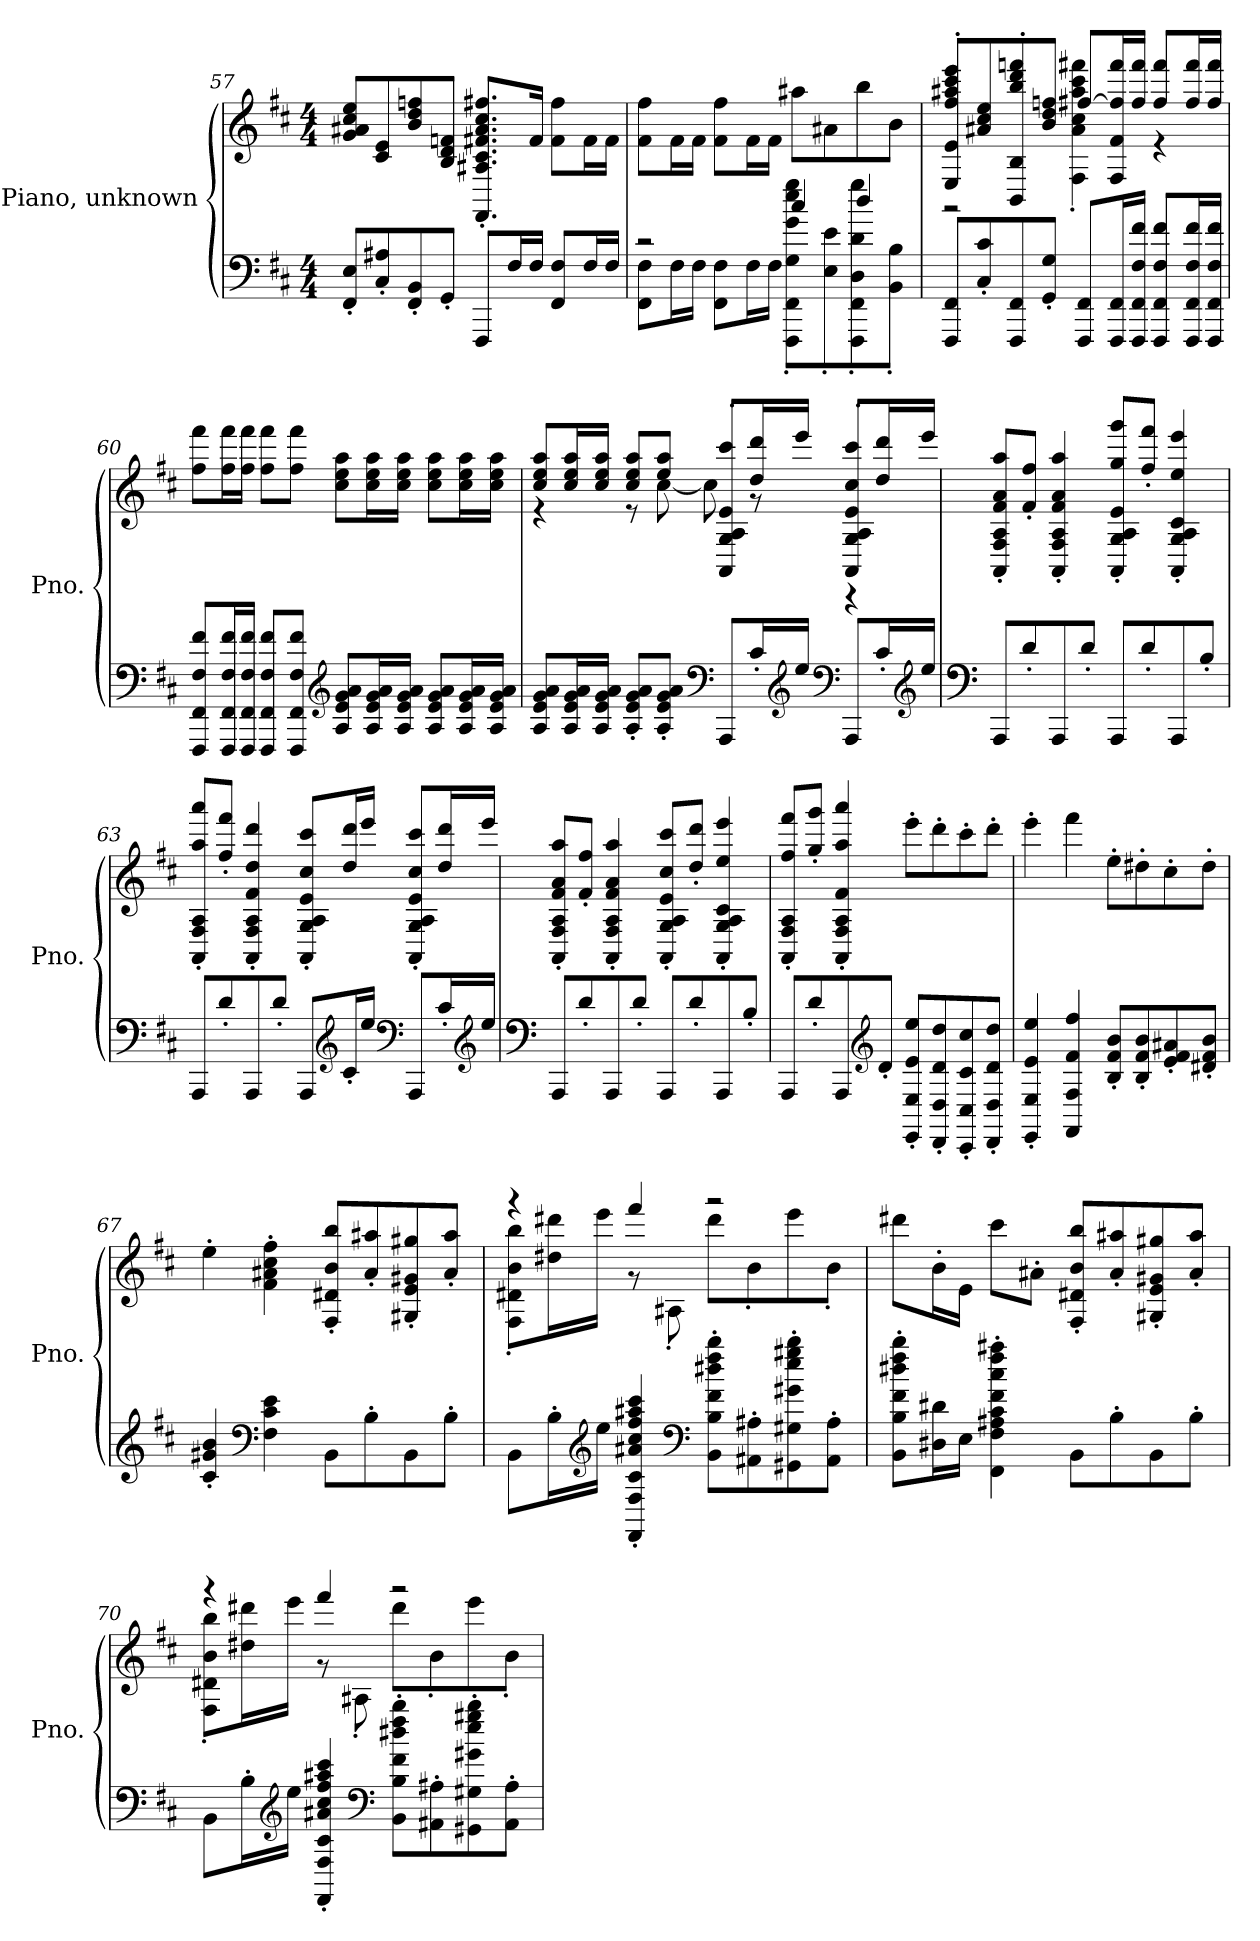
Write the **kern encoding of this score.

**kern	**kern
*part1	*part1
*staff2	*staff1
*I"Piano, unknown	*
*I'Pno.	*
*clefF4	*clefG2
*k[f#c#]	*k[f#c#]
*M4/4	*M4/4
=57	=57
8FF#/' 8E/'L	8g/ 8a#X/ 8cc#/ 8ee/L
8C#/' 8A#X/'	8c#/ 8e/
8FF#/' 8BB/'	8b/ 8dd/ 8ffn/
8GG'/J	8B/ 8d/ 8fn/J
8FFF#/L	8.FF#/' 8.A#X/' 8.c#/' 8.f#X/' 8.a#/' 8.cc#/' 8.ff#X/'L
16F#/L	.
16F#/JJ	16f#/Jk
8FF#/ 8F#/L	8f#\ 8ff#\L
16F#/L	16f#\L
16F#/JJ	16f#\JJ
=58	=58
*^	*
2r	8FF#\ 8F#\L	8f#\ 8ff#\L
.	16F#\L	16f#\L
.	16F#\JJ	16f#\JJ
.	8FF#\ 8F#\L	8f#\ 8ff#\L
.	16F#\L	16f#\L
.	16F#\JJ	16f#\JJ
4cc#/	8FFF#\' 8FF#\' 8G\' 8g\' 8ee\' 8gg\'L	8aa#X\L
.	8E\' 8e\'	8a#X\
4dd/	8FFF#\' 8FF#\' 8D\' 8d\' 8gg\'	8bb\
.	8BB\' 8B\'J	8b\J
*v	*v	*
!!LO:LB:g=z
=59	=59
*	*^
8FFF#/ 8FF#/L	8E/' 8e/' 8ff#/' 8aa#X/' 8ccc#/' 8eee/'L	2r
8C#/' 8c#/'	8a#X/ 8cc#/ 8ee/	.
8FFF#/ 8FF#/	8BB/' 8B/' 8bb/' 8ddd/' 8fffn/'	.
8GG/' 8G/'J	8b/ 8dd/ 8ffn/J	.
8FFF#/ 8FF#/L	[8ff#X/L	4F#\' 4a#\' 4cc#\' 4aa#\' 4ccc#\' 4fff#X\'
16FFF#/ 16FF#/L	16F#/ 16f#/ 16ff#/] 16fff#/L	.
16FFF#/ 16FF#/ 16F#/ 16f#/JJ	16ff#/ 16fff#/JJ	.
8FFF#/ 8FF#/ 8F#/ 8f#/L	8ff#/ 8fff#/L	4r
16FFF#/ 16FF#/ 16F#/ 16f#/L	16ff#/ 16fff#/L	.
16FFF#/ 16FF#/ 16F#/ 16f#/JJ	16ff#/ 16fff#/JJ	.
*	*v	*v
=60	=60
8FFF#/ 8FF#/ 8F#/ 8f#/L	8ff#\ 8fff#\L
16FFF#/ 16FF#/ 16F#/ 16f#/L	16ff#\ 16fff#\L
16FFF#/ 16FF#/ 16F#/ 16f#/JJ	16ff#\ 16fff#\JJ
8FFF#/ 8FF#/ 8F#/ 8f#/L	8ff#\ 8fff#\L
8FFF#/ 8FF#/ 8F#/ 8f#/J	8ff#\ 8fff#\J
*clefG2	*
8A/ 8e/ 8g/ 8a/L	8cc#\ 8ee\ 8aa\L
16A/ 16e/ 16g/ 16a/L	16cc#\ 16ee\ 16aa\L
16A/ 16e/ 16g/ 16a/JJ	16cc#\ 16ee\ 16aa\JJ
8A/ 8e/ 8g/ 8a/L	8cc#\ 8ee\ 8aa\L
16A/ 16e/ 16g/ 16a/L	16cc#\ 16ee\ 16aa\L
16A/ 16e/ 16g/ 16a/JJ	16cc#\ 16ee\ 16aa\JJ
!!LO:LB:g=z
=61	=61
*	*^
8A/ 8e/ 8g/ 8a/L	8cc#/ 8ee/ 8aa/L	4r
16A/ 16e/ 16g/ 16a/L	16cc#/ 16ee/ 16aa/L	.
16A/ 16e/ 16g/ 16a/JJ	16cc#/ 16ee/ 16aa/JJ	.
8A/' 8e/' 8g/' 8a/'L	8cc#/ 8ee/ 8aa/L	8r
8A/' 8e/' 8g/' 8a/'J	8ee/ 8aa/J	[8cc#\
*clefF4	*	*
8AAA/L	8AA/' 8G/' 8A/' 8e/' 8ccc#/'L	8cc#\]
16c#'/L	16dd/ 16ddd/L	8r
*clefG2	*	*
16ee/JJ	16eee/JJ	.
*clefF4	*	*
8AAA/L	8AA/' 8G/' 8A/' 8e/' 8cc#/' 8ccc#/'L	4r
16c#'/L	16dd/ 16ddd/L	.
*clefG2	*	*
16ee/JJ	16eee/JJ	.
*	*v	*v
=62	=62
*clefF4	*
8AAA/L	8AA/' 8F#/' 8A/' 8f#/' 8a/' 8aa/'L
8d'/	8f#/' 8ff#/'J
8AAA/	4AA/' 4F#/' 4A/' 4f#/' 4a/' 4aa/'
8d'/J	.
8AAA/L	8AA/' 8G/' 8A/' 8e/' 8gg/' 8ggg/'L
8d'/	8ff#/' 8fff#/'J
8AAA/	4AA/' 4G/' 4A/' 4c#/' 4ee/' 4eee/'
8B'/J	.
!!LO:LB:g=z
=63	=63
8AAA/L	8AA/' 8F#/' 8A/' 8aa/' 8aaa/'L
8d'/	8ff#/' 8fff#/'J
8AAA/	4AA/' 4F#/' 4A/' 4f#/' 4dd/' 4ddd/'
8d'/J	.
8AAA/L	8AA/' 8G/' 8A/' 8e/' 8cc#/' 8ccc#/'L
*clefG2	*
16c#'/L	16dd/ 16ddd/L
16ee/JJ	16eee/JJ
*clefF4	*
8AAA/L	8AA/' 8G/' 8A/' 8e/' 8cc#/' 8ccc#/'L
16c#'/L	16dd/ 16ddd/L
*clefG2	*
16ee/JJ	16eee/JJ
=64	=64
*clefF4	*
8AAA/L	8AA/' 8F#/' 8A/' 8f#/' 8a/' 8aa/'L
8d'/	8f#/' 8ff#/'J
8AAA/	4AA/' 4F#/' 4A/' 4f#/' 4a/' 4aa/'
8d'/J	.
8AAA/L	8AA/' 8G/' 8A/' 8e/' 8cc#/' 8ccc#/'L
8d'/	8dd/' 8ddd/'J
8AAA/	4AA/' 4G/' 4A/' 4c#/' 4ee/' 4eee/'
8B'/J	.
=65	=65
8AAA/L	8AA/' 8F#/' 8A/' 8ff#/' 8fff#/'L
8d'/	8gg/' 8ggg/'J
8AAA/	4AA/' 4F#/' 4A/' 4f#/' 4aa/' 4aaa/'
*clefG2	*
8d'/J	.
8EE/' 8E/' 8e/' 8ee/'L	8eee'\L
8DD/' 8D/' 8d/' 8dd/'	8ddd'\
8CC#/' 8C#/' 8c#/' 8cc#/'	8ccc#'\
8DD/' 8D/' 8d/' 8dd/'J	8ddd'\J
!!LO:LB:g=z
=66	=66
4EE/' 4E/' 4e/' 4ee/'	4eee'\
4FF#/ 4F#/ 4f#/ 4ff#/	4fff#\
8B/' 8f#/' 8b/'L	8ee'\L
8B/' 8f#/' 8b/'	8dd#X'\
8e/' 8f#/' 8a#X/'	8cc#'\
8d#X/' 8f#/' 8b/'J	8dd#'\J
=67	=67
4c#/' 4g#X/' 4b/'	4ee'\
*clefF4	*
4F#\ 4c#\ 4e\	4f#\' 4a#X\' 4cc#\' 4ff#\'
8BB\L	8F#/' 8d#X/' 8b/' 8bb/'L
8B'\	8a#/' 8aa#X/'
8BB\	8G#X/' 8e/' 8g#X/' 8gg#X/'
8B'\J	8a#/' 8aa#/'J
=68	=68
*	*^
8BB\L	4r	8F#\' 8d#X\' 8b\' 8bb\'L
16B'\L	.	16dd#X\ 16ddd#X\L
*clefG2	*	*
16ee\JJ	.	16eee\JJ
4FF#/' 4F#/' 4c#/' 4a#X/' 4cc#/' 4ff#/' 4aa#X/' 4ccc#/'	4fff#/	8r
.	.	8A#X'\
*clefF4	*	*
8BB\' 8B\' 8f#\' 8dd#X\' 8ff#\' 8bb\'L	2r	8ddd#\L
8AA#X\' 8A#X\'	.	8b'\
8GG#X\' 8G#X\' 8g#X\' 8ee\' 8gg#X\' 8bb\'	.	8eee\
8AA#\' 8A#\'J	.	8b'\J
*	*v	*v
!!LO:PB:g=z
=69	=69
8BB\' 8B\' 8f#\' 8dd#X\' 8ff#\' 8bb\'L	8ddd#X\L
16D#X\ 16d#X\L	16b'\L
16E\JJ	16e\JJ
4FF#\' 4F#\' 4A#X\' 4c#\' 4f#\' 4cc#\' 4ff#\' 4aa#X\'	8ccc#\L
.	8a#X'\J
8BB\L	8F#/' 8d#X/' 8b/' 8bb/'L
8B'\	8a#/' 8aa#X/'
8BB\	8G#X/' 8e/' 8g#X/' 8gg#X/'
8B'\J	8a#/' 8aa#/'J
=70	=70
*	*^
8BB\L	4r	8F#\' 8d#X\' 8b\' 8bb\'L
16B'\L	.	16dd#X\ 16ddd#X\L
*clefG2	*	*
16ee\JJ	.	16eee\JJ
4FF#/' 4F#/' 4c#/' 4a#X/' 4cc#/' 4ff#/' 4aa#X/' 4ccc#/'	4fff#/	8r
.	.	8A#X'\
*clefF4	*	*
8BB\' 8B\' 8f#\' 8dd#X\' 8ff#\' 8bb\'L	2r	8ddd#\L
8AA#X\' 8A#X\'	.	8b'\
8GG#X\' 8G#X\' 8g#X\' 8ee\' 8gg#X\' 8bb\'	.	8eee\
8AA#\' 8A#\'J	.	8b'\J
*	*v	*v
=	=
*-	*-
